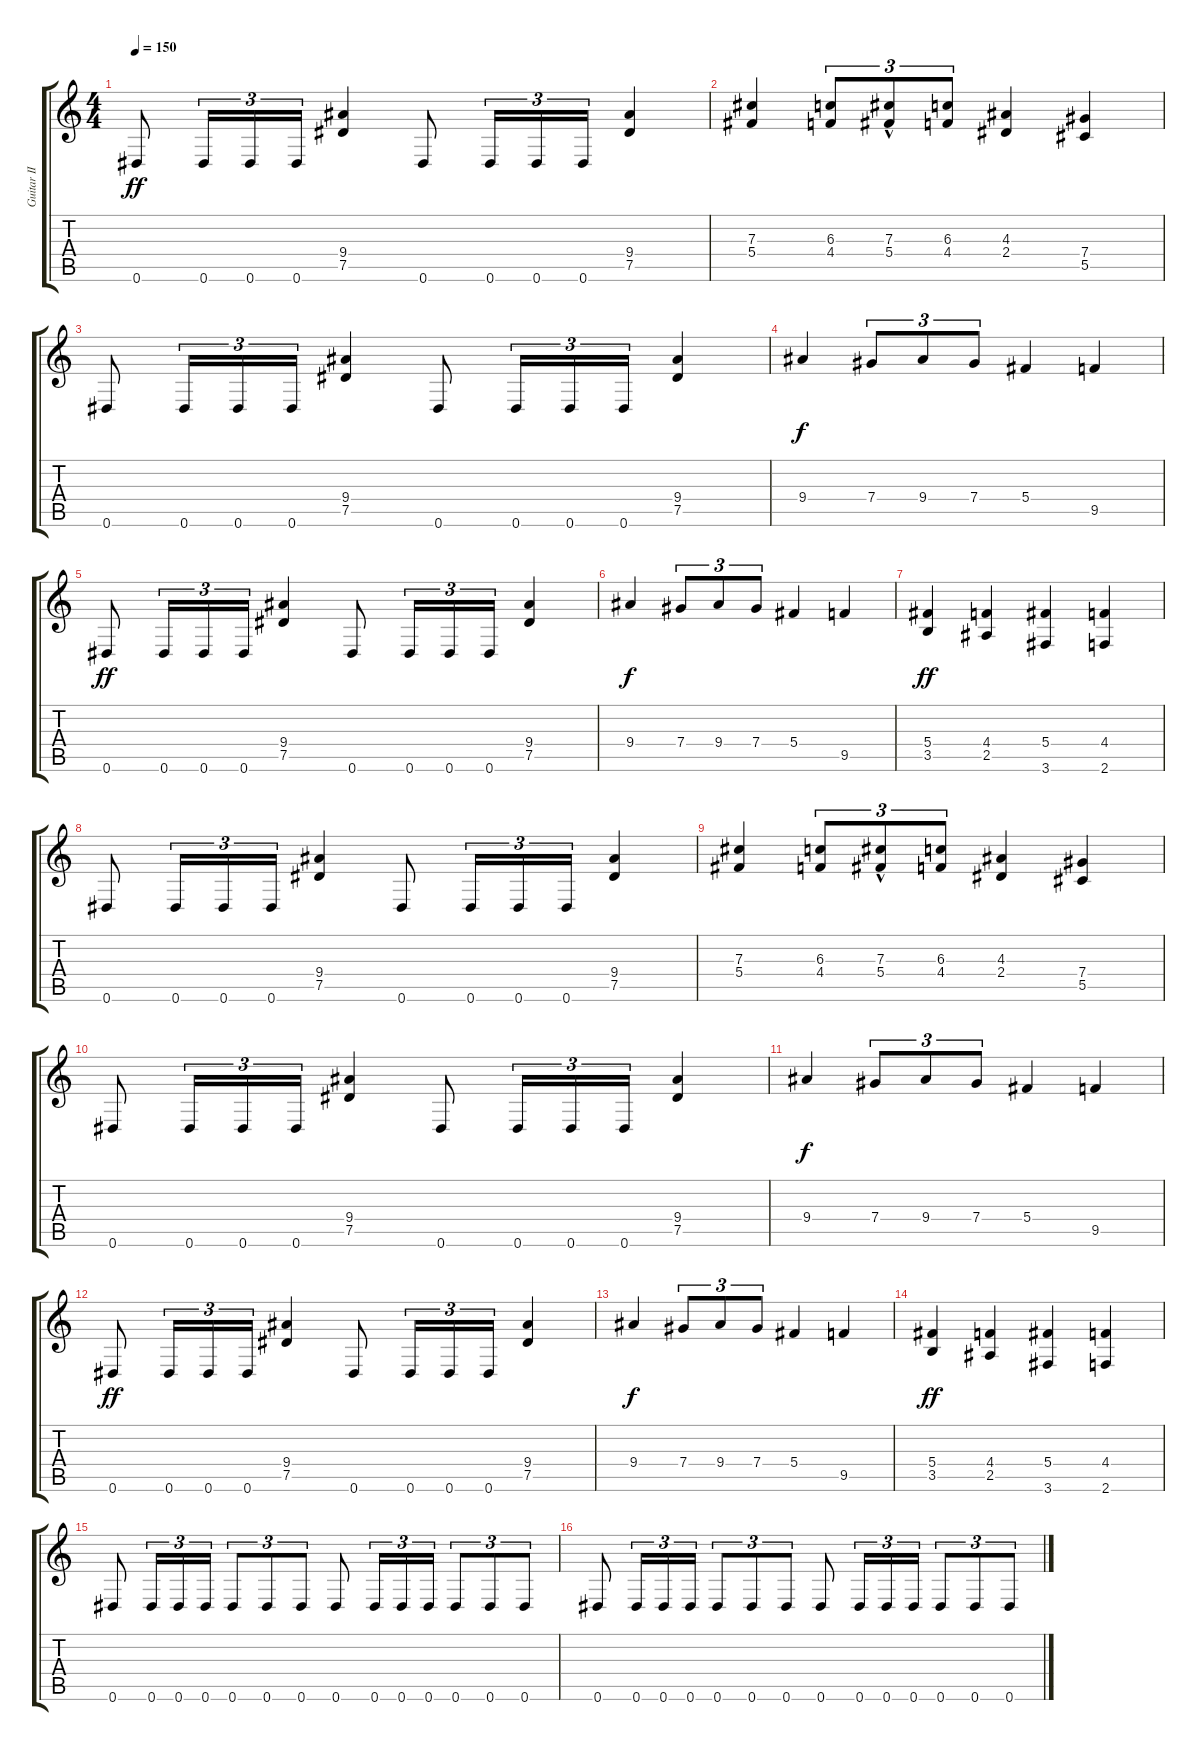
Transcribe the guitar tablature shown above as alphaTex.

\track ("Guitar II" "Guitar II") {instrument distortionguitar}
\staff {score tabs}
\tuning (Eb4 Bb3 Gb3 Db3 Ab2 Eb2) {hide}
\ts (4 4)
\tempo 150
\clef g2
\ks c
0.6.8{dy ff} 0.6.16{tu (3 2)} 0.6.16{tu (3 2)} 0.6.16{tu (3 2)} (9.4 7.5).4 0.6.8 0.6.16{tu (3 2)} 0.6.16{tu (3 2)} 0.6.16{tu (3 2)} (9.4 7.5).4 |
(7.3 5.4).4 (6.3 4.4).8{tu (3 2)} (7.3{hac} 5.4).8{tu (3 2)} (6.3 4.4).8{tu (3 2)} (4.3 2.4).4 (7.4 5.5).4 |
0.6.8 0.6.16{tu (3 2)} 0.6.16{tu (3 2)} 0.6.16{tu (3 2)} (9.4 7.5).4 0.6.8 0.6.16{tu (3 2)} 0.6.16{tu (3 2)} 0.6.16{tu (3 2)} (9.4 7.5).4 |
9.4.4{dy f} 7.4.8{tu (3 2)} 9.4.8{tu (3 2)} 7.4.8{tu (3 2)} 5.4.4 9.5.4 |
0.6.8{dy ff} 0.6.16{tu (3 2)} 0.6.16{tu (3 2)} 0.6.16{tu (3 2)} (9.4 7.5).4 0.6.8 0.6.16{tu (3 2)} 0.6.16{tu (3 2)} 0.6.16{tu (3 2)} (9.4 7.5).4 |
9.4.4{dy f} 7.4.8{tu (3 2)} 9.4.8{tu (3 2)} 7.4.8{tu (3 2)} 5.4.4 9.5.4 |
(5.4 3.5).4{dy ff} (4.4 2.5).4 (5.4 3.6).4 (4.4 2.6).4 |
0.6.8 0.6.16{tu (3 2)} 0.6.16{tu (3 2)} 0.6.16{tu (3 2)} (9.4 7.5).4 0.6.8 0.6.16{tu (3 2)} 0.6.16{tu (3 2)} 0.6.16{tu (3 2)} (9.4 7.5).4 |
(7.3 5.4).4 (6.3 4.4).8{tu (3 2)} (7.3{hac} 5.4).8{tu (3 2)} (6.3 4.4).8{tu (3 2)} (4.3 2.4).4 (7.4 5.5).4 |
0.6.8 0.6.16{tu (3 2)} 0.6.16{tu (3 2)} 0.6.16{tu (3 2)} (9.4 7.5).4 0.6.8 0.6.16{tu (3 2)} 0.6.16{tu (3 2)} 0.6.16{tu (3 2)} (9.4 7.5).4 |
9.4.4{dy f} 7.4.8{tu (3 2)} 9.4.8{tu (3 2)} 7.4.8{tu (3 2)} 5.4.4 9.5.4 |
0.6.8{dy ff} 0.6.16{tu (3 2)} 0.6.16{tu (3 2)} 0.6.16{tu (3 2)} (9.4 7.5).4 0.6.8 0.6.16{tu (3 2)} 0.6.16{tu (3 2)} 0.6.16{tu (3 2)} (9.4 7.5).4 |
9.4.4{dy f} 7.4.8{tu (3 2)} 9.4.8{tu (3 2)} 7.4.8{tu (3 2)} 5.4.4 9.5.4 |
(5.4 3.5).4{dy ff} (4.4 2.5).4 (5.4 3.6).4 (4.4 2.6).4 |
0.6.8 0.6.16{tu (3 2)} 0.6.16{tu (3 2)} 0.6.16{tu (3 2)} 0.6.8{tu (3 2)} 0.6.8{tu (3 2)} 0.6.8{tu (3 2)} 0.6.8 0.6.16{tu (3 2)} 0.6.16{tu (3 2)} 0.6.16{tu (3 2)} 0.6.8{tu (3 2)} 0.6.8{tu (3 2)} 0.6.8{tu (3 2)} |
0.6.8 0.6.16{tu (3 2)} 0.6.16{tu (3 2)} 0.6.16{tu (3 2)} 0.6.8{tu (3 2)} 0.6.8{tu (3 2)} 0.6.8{tu (3 2)} 0.6.8 0.6.16{tu (3 2)} 0.6.16{tu (3 2)} 0.6.16{tu (3 2)} 0.6.8{tu (3 2)} 0.6.8{tu (3 2)} 0.6.8{tu (3 2)}
